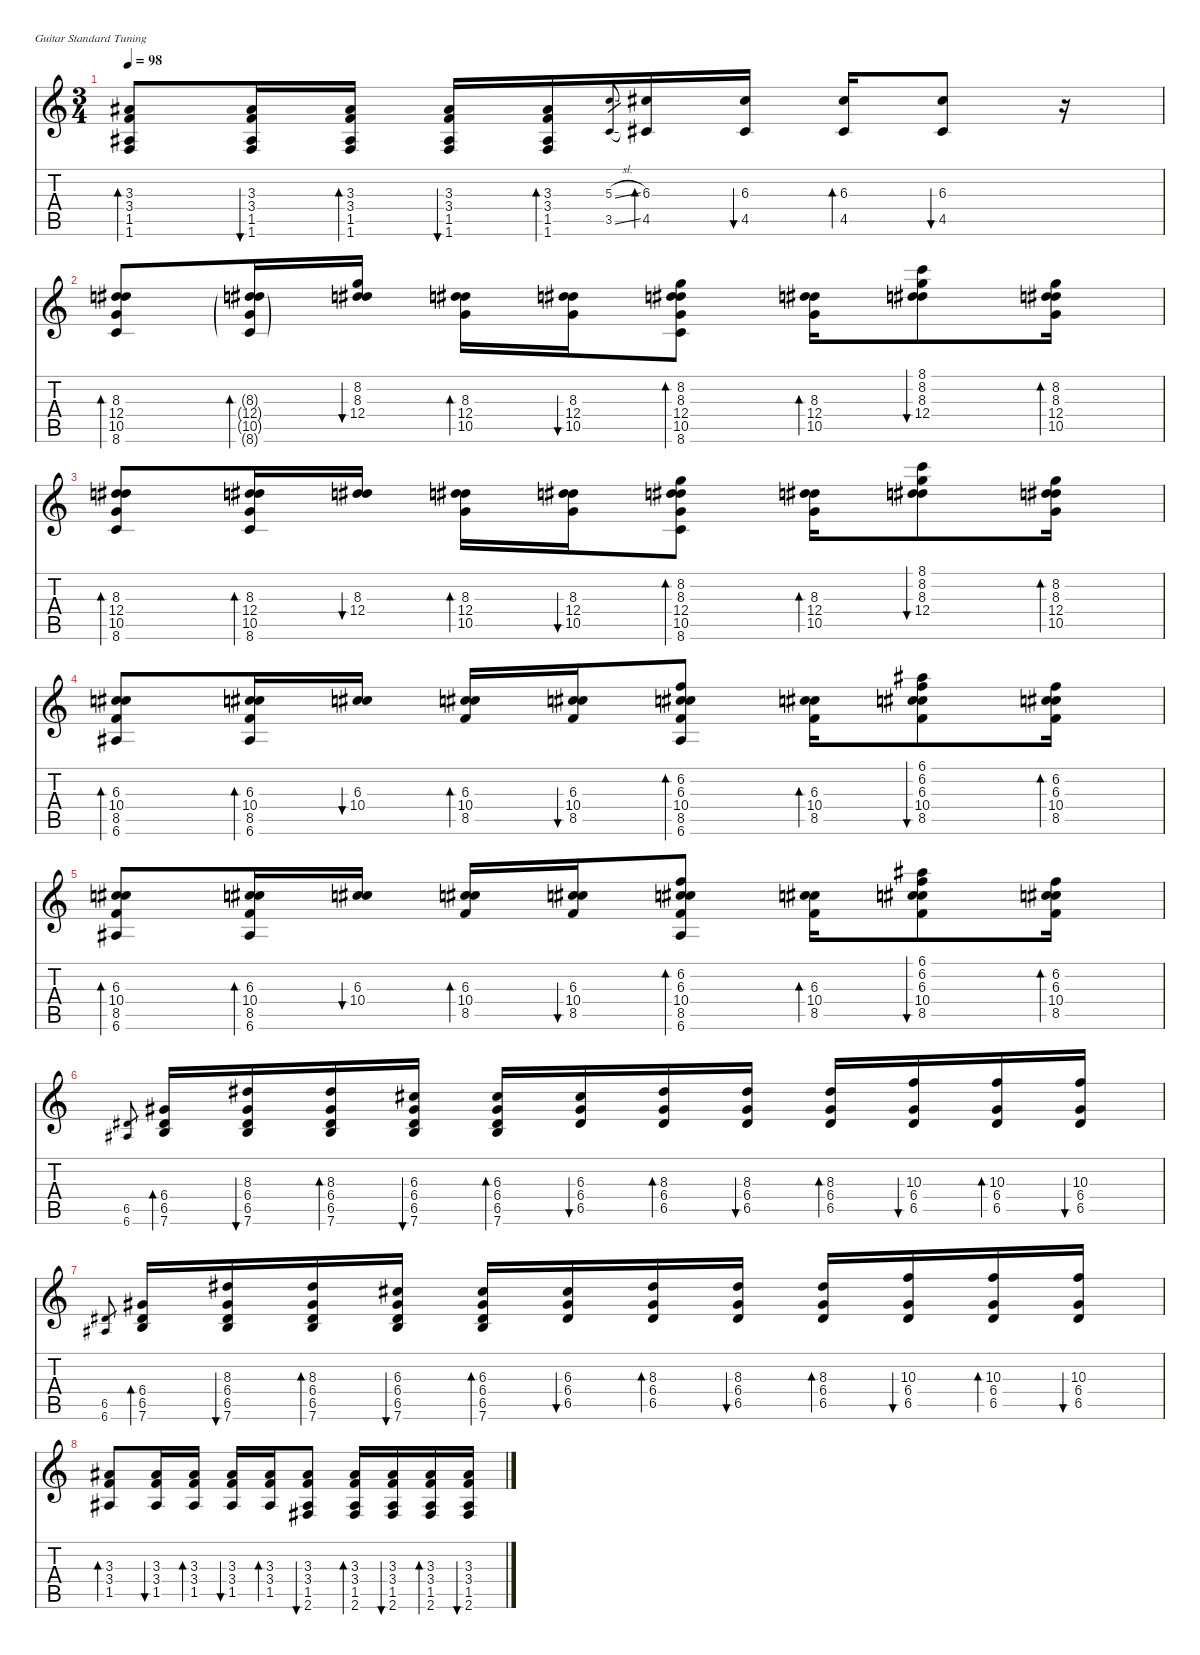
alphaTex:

\defaultSystemsLayout 4
\hideDynamics
\bracketExtendMode nobrackets
\singleTrackTrackNamePolicy hidden
\multiTrackTrackNamePolicy hidden
\firstSystemTrackNameMode fullname
\firstSystemTrackNameOrientation horizontal
\otherSystemsTrackNameOrientation horizontal
\track ("Acoustic Guitar" "s.guit.") {instrument acousticguitarsteel}
\staff {score tabs}
\tuning (E4 B3 G3 D3 A2 E2)
\ts (3 4)
\tempo 98
\clef g2
\ks c
(3.3{acc #} 3.4 1.5{acc #} 1.6).8{bd 60 dy f beam Up} (3.3{acc #} 3.4 1.5{acc #} 1.6).16{bu 60 dy mf beam Up} (3.3{acc #} 3.4 1.5{acc #} 1.6).16{bd 60 beam Up} (3.3{acc #} 3.4 1.5{acc #} 1.6).16{bu 60 dy mp beam Up} (3.3{acc #} 3.4 1.5{acc #} 1.6).16{bd 60 beam Up} (5.3{sl} 3.5{sl}).8{gr beam Up} (6.3{acc #} 4.5{acc #}).16{bd 60 dy mf beam Up} (6.3{acc #} 4.5{acc #}).16{bu 60 beam Up} (6.3{acc #} 4.5{acc #}).16{bd 60 beam Up} (6.3{acc #} 4.5{acc #}).8{bu 60 dy f beam Up} r.16{beam Up} |
(8.3{acc #} 12.4 10.5 8.6).8{bd 60 dy mf beam Up} (8.3{g acc #} 12.4{g} 10.5{g} 8.6{g}).16{bd 60 beam Up} (8.2 8.3{acc #} 12.4).16{bu 60 dy f beam Up} (8.3{acc #} 12.4 10.5).16{bd 60 dy mf beam Down} (8.3{acc #} 12.4 10.5).16{bu 60 beam Down} (8.2 8.3{acc #} 12.4 10.5 8.6).8{bd 60 beam Down} (8.3{acc #} 12.4 10.5).16{bd 60 beam Down} (8.1 8.2 8.3{acc #} 12.4).8{bu 60 beam Down} (8.2 8.3{acc #} 12.4 10.5).16{bd 60 beam Down} |
(8.3{acc #} 12.4 10.5 8.6).8{bd 60 dy f beam Up} (8.3{acc #} 12.4 10.5 8.6).16{bd 60 dy mf beam Up} (8.3{acc #} 12.4).16{bu 60 beam Up} (8.3{acc #} 12.4 10.5).16{bd 60 beam Down} (8.3{acc #} 12.4 10.5).16{bu 60 beam Down} (8.2 8.3{acc #} 12.4 10.5 8.6).8{bd 60 beam Down} (8.3{acc #} 12.4 10.5).16{bd 60 beam Down} (8.1 8.2 8.3{acc #} 12.4).8{bu 60 beam Down} (8.2 8.3{acc #} 12.4 10.5).16{bd 60 beam Down} |
(6.3{acc #} 10.4 8.5 6.6{acc #}).8{bd 60 beam Up} (6.3{acc #} 10.4 8.5 6.6{acc #}).16{bd 60 beam Up} (6.3{acc #} 10.4).16{bu 60 beam Up} (6.3{acc #} 10.4 8.5).16{bd 60 beam Up} (6.3{acc #} 10.4 8.5).16{bu 60 beam Up} (6.2 6.3{acc #} 10.4 8.5 6.6{acc #}).8{bd 60 beam Up} (6.3{acc #} 10.4 8.5).16{bd 60 beam Down} (6.1{acc #} 6.2 6.3{acc #} 10.4 8.5).8{bu 60 beam Down} (6.2 6.3{acc #} 10.4 8.5).16{bd 60 beam Down} |
(6.3{acc #} 10.4 8.5 6.6{acc #}).8{bd 60 beam Up} (6.3{acc #} 10.4 8.5 6.6{acc #}).16{bd 60 beam Up} (6.3{acc #} 10.4).16{bu 60 beam Up} (6.3{acc #} 10.4 8.5).16{bd 60 beam Up} (6.3{acc #} 10.4 8.5).16{bu 60 beam Up} (6.2 6.3{acc #} 10.4 8.5 6.6{acc #}).8{bd 60 beam Up} (6.3{acc #} 10.4 8.5).16{bd 60 beam Down} (6.1{acc #} 6.2 6.3{acc #} 10.4 8.5).8{bu 60 beam Down} (6.2 6.3{acc #} 10.4 8.5).16{bd 60 beam Down} |
(6.5{acc #} 6.6{acc #}).8{gr beam Up} (6.4{acc #} 6.5{acc #} 7.6).16{bd 30 beam Up} (8.3{acc #} 6.4{acc #} 6.5{acc #} 7.6).16{bu 30 beam Up} (8.3{acc #} 6.4{acc #} 6.5{acc #} 7.6).16{bd 30 dy mp beam Up} (6.3{acc #} 6.4{acc #} 6.5{acc #} 7.6).16{bu 30 beam Up} (6.3{acc #} 6.4{acc #} 6.5{acc #} 7.6).16{bd 30 dy mf beam Up} (6.3{acc #} 6.4{acc #} 6.5{acc #}).16{bu 30 dy mp beam Up} (8.3{acc #} 6.4{acc #} 6.5{acc #}).16{bd 30 dy mf beam Up} (8.3{acc #} 6.4{acc #} 6.5{acc #}).16{bu 30 beam Up} (8.3{acc #} 6.4{acc #} 6.5{acc #}).16{bd 30 dy mp beam Up} (10.3 6.4{acc #} 6.5{acc #}).16{bu 30 dy mf beam Up} (10.3 6.4{acc #} 6.5{acc #}).16{bd 30 beam Up} (10.3 6.4{acc #} 6.5{acc #}).16{bu 30 beam Up} |
(6.5{acc #} 6.6{acc #}).8{gr beam Up} (6.4{acc #} 6.5{acc #} 7.6).16{bd 30 beam Up} (8.3{acc #} 6.4{acc #} 6.5{acc #} 7.6).16{bu 30 beam Up} (8.3{acc #} 6.4{acc #} 6.5{acc #} 7.6).16{bd 30 dy mp beam Up} (6.3{acc #} 6.4{acc #} 6.5{acc #} 7.6).16{bu 30 beam Up} (6.3{acc #} 6.4{acc #} 6.5{acc #} 7.6).16{bd 30 dy mf beam Up} (6.3{acc #} 6.4{acc #} 6.5{acc #}).16{bu 30 dy mp beam Up} (8.3{acc #} 6.4{acc #} 6.5{acc #}).16{bd 30 dy mf beam Up} (8.3{acc #} 6.4{acc #} 6.5{acc #}).16{bu 30 beam Up} (8.3{acc #} 6.4{acc #} 6.5{acc #}).16{bd 30 dy mp beam Up} (10.3 6.4{acc #} 6.5{acc #}).16{bu 30 dy mf beam Up} (10.3 6.4{acc #} 6.5{acc #}).16{bd 30 beam Up} (10.3 6.4{acc #} 6.5{acc #}).16{bu 30 beam Up} |
(3.3{acc #} 3.4 1.5{acc #}).8{bd 60 dy f beam Up} (3.3{acc #} 3.4 1.5{acc #}).16{bu 60 dy mf beam Up} (3.3{acc #} 3.4 1.5{acc #}).16{bd 60 beam Up} (3.3{acc #} 3.4 1.5{acc #}).16{bu 60 beam Up} (3.3{acc #} 3.4 1.5{acc #}).16{bd 60 dy mp beam Up} (3.3{acc #} 3.4 1.5{acc #} 2.6{acc #}).8{bu 60 dy f beam Up} (3.3{acc #} 3.4 1.5{acc #} 2.6{acc #}).16{bd 60 dy mf beam Up} (3.3{acc #} 3.4 1.5{acc #} 2.6{acc #}).16{bu 60 beam Up} (3.3{acc #} 3.4 1.5{acc #} 2.6{acc #}).16{bd 60 dy mp beam Up} (3.3{acc #} 3.4 1.5{acc #} 2.6{acc #}).16{bu 60 beam Up}
